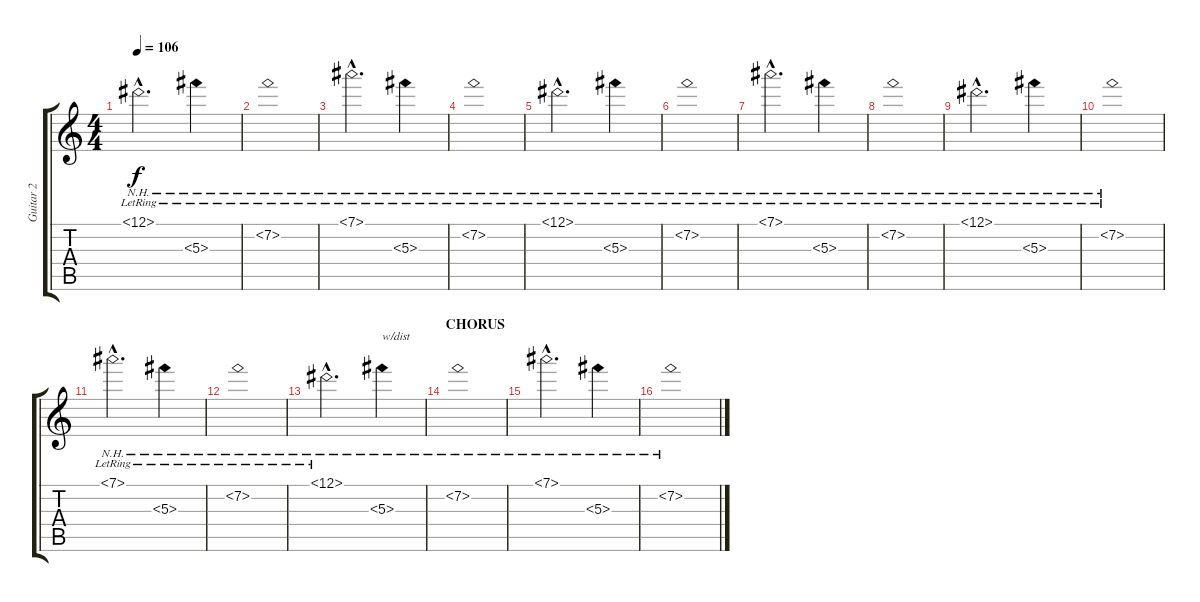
\track ("Guitar 2" "Guitar 2") {instrument electricguitarclean}
\staff {score tabs}
\tuning (Eb4 Bb3 Gb3 Db3 Ab2 Db2) {hide}
\ts (4 4)
\tempo 106
\clef g2
\ks c
12.1{nh hac lr}.2{d dy f} 5.3{nh lr}.4 |
7.2{nh lr}.1 |
7.1{nh hac lr}.2{d} 5.3{nh lr}.4 |
7.2{nh lr}.1 |
12.1{nh hac lr}.2{d} 5.3{nh lr}.4 |
7.2{nh lr}.1 |
7.1{nh hac lr}.2{d} 5.3{nh lr}.4 |
7.2{nh lr}.1 |
12.1{nh hac lr}.2{d} 5.3{nh lr}.4 |
7.2{nh lr}.1 |
7.1{nh hac lr}.2{d} 5.3{nh lr}.4 |
7.2{nh lr}.1 |
12.1{nh hac lr}.2{d} 5.3{nh}.4{txt "w/dist" instrument distortionguitar} |
\section ("" "CHORUS")
7.2{nh}.1{instrument distortionguitar} |
7.1{nh hac}.2{d} 5.3{nh}.4 |
7.2{nh}.1
